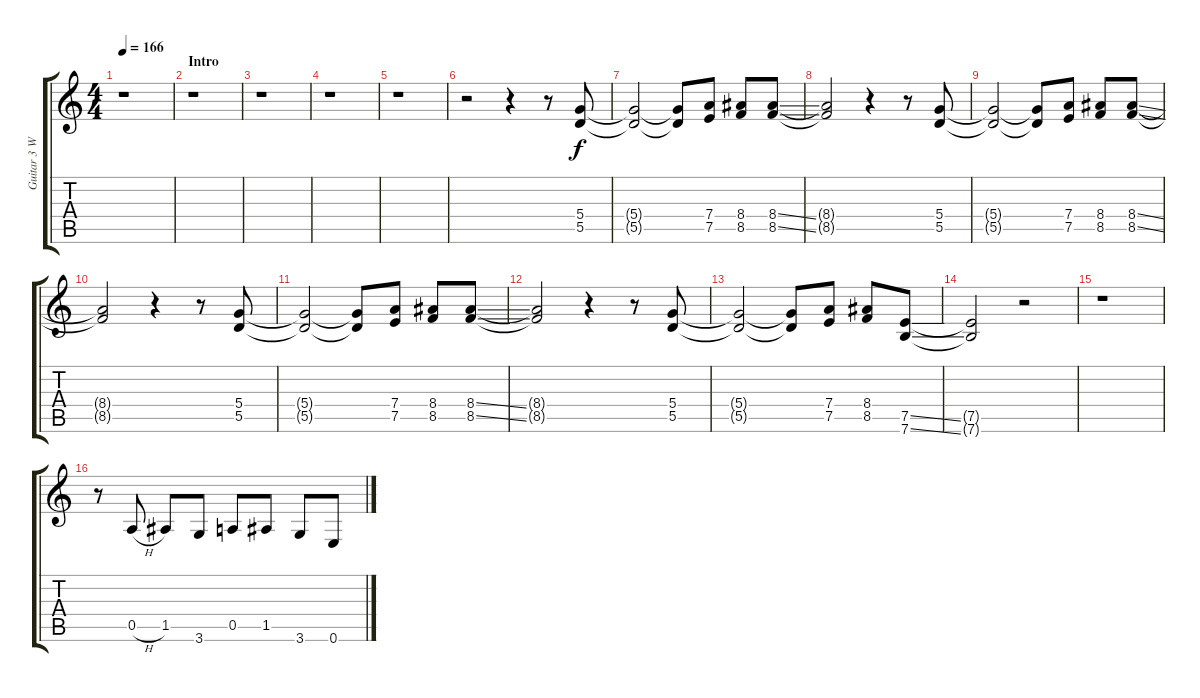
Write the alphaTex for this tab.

\track ("Guitar 3 W/Talk Box" "Guitar 3 W") {instrument distortionguitar}
\staff {score tabs}
\tuning (E4 B3 G3 D3 A2 E2) {hide}
\ts (4 4)
\section ("" "")
\tempo 166
\clef g2
\ks c
r.1{dy f instrument distortionguitar} |
\section ("" "Intro")
r.1 |
r.1 |
r.1 |
r.1 |
r.2 r.4 r.8 (5.4 5.5).8 |
(5.4{t} 5.5{t}).2 (5.4{t} 5.5{t}).8 (7.4 7.5).8 (8.4 8.5).8 (8.4{ss} 8.5{ss}).8 |
(8.4{t} 8.5{t}).2 r.4 r.8 (5.4 5.5).8 |
(5.4{t} 5.5{t}).2 (5.4{t} 5.5{t}).8 (7.4 7.5).8 (8.4 8.5).8 (8.4{ss} 8.5{ss}).8 |
(8.4{t} 8.5{t}).2 r.4 r.8 (5.4 5.5).8 |
(5.4{t} 5.5{t}).2 (5.4{t} 5.5{t}).8 (7.4 7.5).8 (8.4 8.5).8 (8.4{ss} 8.5{ss}).8 |
(8.4{t} 8.5{t}).2 r.4 r.8 (5.4 5.5).8 |
(5.4{t} 5.5{t}).2 (5.4{t} 5.5{t}).8 (7.4 7.5).8 (8.4 8.5).8 (7.5{ss} 7.6{ss}).8 |
(7.5{t} 7.6{t}).2 r.2 |
r.1 |
r.8 0.5{h}.8 1.5.8 3.6.8 0.5.8 1.5.8 3.6.8 0.6.8
